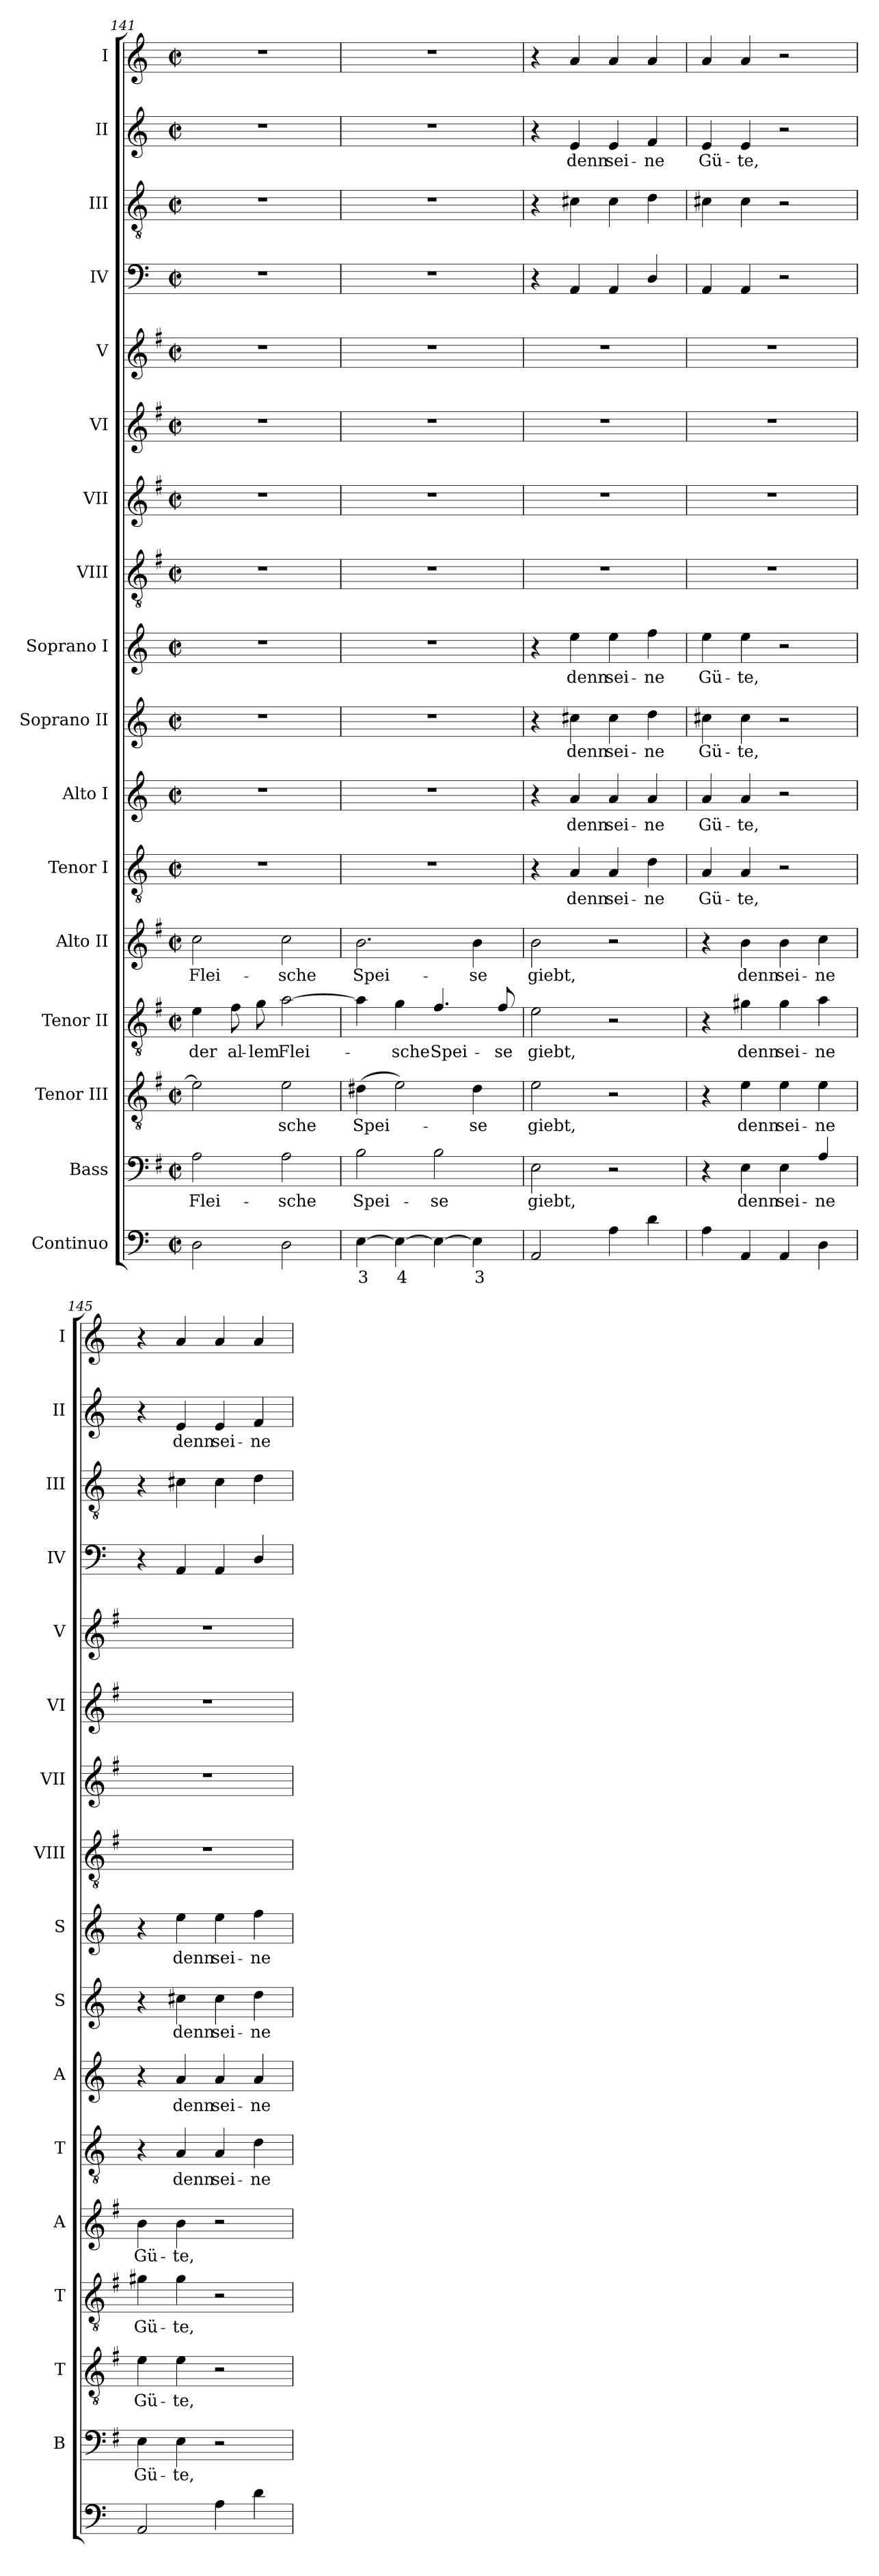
**kern	**text	**kern	**text	**kern	**text	**kern	**text	**kern	**text	**kern	**text	**kern	**text	**kern	**text	**kern	**text	**kern	**kern	**kern	**kern	**kern	**kern	**kern	**text	**kern
*part17	*part17	*part16	*part16	*part15	*part15	*part14	*part14	*part13	*part13	*part12	*part12	*part11	*part11	*part10	*part10	*part9	*part9	*part8	*part7	*part6	*part5	*part4	*part3	*part2	*part2	*part1
*staff17	*staff17	*staff16	*staff16	*staff15	*staff15	*staff14	*staff14	*staff13	*staff13	*staff12	*staff12	*staff11	*staff11	*staff10	*staff10	*staff9	*staff9	*staff8	*staff7	*staff6	*staff5	*staff4	*staff3	*staff2	*staff2	*staff1
*I"Continuo	*	*I"Bass	*	*I"Tenor III	*	*I"Tenor II	*	*I"Alto II	*	*I"Tenor I	*	*I"Alto I	*	*I"Soprano II	*	*I"Soprano I	*	*I"VIII	*I"VII	*I"VI	*I"V	*I"IV	*I"III	*I"II	*	*I"I
*	*	*I'B	*	*I'T	*	*I'T	*	*I'A	*	*I'T	*	*I'A	*	*I'S	*	*I'S	*	*I'VIII	*I'VII	*I'VI	*I'V	*I'IV	*I'III	*I'II	*	*I'I
!!LO:LB:g=z
*clefF4	*	*clefF4	*	*clefGv2	*	*clefGv2	*	*clefG2	*	*clefGv2	*	*clefG2	*	*clefG2	*	*clefG2	*	*clefGv2	*clefG2	*clefG2	*clefG2	*clefF4	*clefGv2	*clefG2	*	*clefG2
*	*	*ITrd4c7	*	*ITrd4c7	*	*ITrd4c7	*	*ITrd4c7	*	*	*	*	*	*	*	*	*	*ITrd4c7	*ITrd4c7	*ITrd4c7	*ITrd4c7	*	*	*	*	*
*k[]	*	*k[]	*	*k[]	*	*k[]	*	*k[]	*	*k[]	*	*k[]	*	*k[]	*	*k[]	*	*k[]	*k[]	*k[]	*k[]	*k[]	*k[]	*k[]	*	*k[]
*C:	*	*C:	*	*C:	*	*C:	*	*C:	*	*C:	*	*C:	*	*C:	*	*C:	*	*C:	*C:	*C:	*C:	*C:	*C:	*C:	*	*C:
*M2/2	*	*M2/2	*	*M2/2	*	*M2/2	*	*M2/2	*	*M2/2	*	*M2/2	*	*M2/2	*	*M2/2	*	*M2/2	*M2/2	*M2/2	*M2/2	*M2/2	*M2/2	*M2/2	*	*M2/2
*met(c|)	*	*met(c|)	*	*met(c|)	*	*met(c|)	*	*met(c|)	*	*met(c|)	*	*met(c|)	*	*met(c|)	*	*met(c|)	*	*met(c|)	*met(c|)	*met(c|)	*met(c|)	*met(c|)	*met(c|)	*met(c|)	*	*met(c|)
=141	=141	=141	=141	=141	=141	=141	=141	=141	=141	=141	=141	=141	=141	=141	=141	=141	=141	=141	=141	=141	=141	=141	=141	=141	=141	=141
!	!	!	!LO:LY:b	!	!	!	!LO:LY:b	!	!LO:LY:b	!	!	!	!	!	!	!	!	!	!	!	!	!	!	!	!	!
2D	.	2D	Flei-	2A]	.	4A	der	2f	Flei-	1r	.	1r	.	1r	.	1r	.	1r	1r	1r	1r	1r	1r	1r	.	1r
!	!	!	!	!	!	!	!LO:LY:b	!	!	!	!	!	!	!	!	!	!	!	!	!	!	!	!	!	!	!
.	.	.	.	.	.	8B	al-	.	.	.	.	.	.	.	.	.	.	.	.	.	.	.	.	.	.	.
!	!	!	!	!	!	!	!LO:LY:b	!	!	!	!	!	!	!	!	!	!	!	!	!	!	!	!	!	!	!
.	.	.	.	.	.	8c	-lem	.	.	.	.	.	.	.	.	.	.	.	.	.	.	.	.	.	.	.
!	!	!	!LO:LY:b	!	!LO:LY:b	!	!LO:LY:b	!	!LO:LY:b	!	!	!	!	!	!	!	!	!	!	!	!	!	!	!	!	!
2D	.	2D	-sche	2A	sche	[2d	Flei-	2f	-sche	.	.	.	.	.	.	.	.	.	.	.	.	.	.	.	.	.
=142	=142	=142	=142	=142	=142	=142	=142	=142	=142	=142	=142	=142	=142	=142	=142	=142	=142	=142	=142	=142	=142	=142	=142	=142	=142	=142
!	!LO:LY:b	!	!LO:LY:b	!	!LO:LY:b	!	!	!	!LO:LY:b	!	!	!	!	!	!	!	!	!	!	!	!	!	!	!	!	!
[4E	3	2E	Spei-	(<4G#X	Spei-	4d]	.	2.e	Spei-	1r	.	1r	.	1r	.	1r	.	1r	1r	1r	1r	1r	1r	1r	.	1r
!	!LO:LY:b	!	!	!	!	!	!LO:LY:b	!	!	!	!	!	!	!	!	!	!	!	!	!	!	!	!	!	!	!
4E_	4	.	.	2A)	.	4c	sche	.	.	.	.	.	.	.	.	.	.	.	.	.	.	.	.	.	.	.
!	!	!	!LO:LY:b	!	!	!	!LO:LY:b	!	!	!	!	!	!	!	!	!	!	!	!	!	!	!	!	!	!	!
4E_	.	2E	-se	.	.	4.B/	Spei-	.	.	.	.	.	.	.	.	.	.	.	.	.	.	.	.	.	.	.
!	!LO:LY:b	!	!	!	!LO:LY:b	!	!	!	!LO:LY:b	!	!	!	!	!	!	!	!	!	!	!	!	!	!	!	!	!
4E]	3	.	.	4G#	se	.	.	4e	-se	.	.	.	.	.	.	.	.	.	.	.	.	.	.	.	.	.
!	!	!	!	!	!	!	!LO:LY:b	!	!	!	!	!	!	!	!	!	!	!	!	!	!	!	!	!	!	!
.	.	.	.	.	.	8B/	-se	.	.	.	.	.	.	.	.	.	.	.	.	.	.	.	.	.	.	.
=143	=143	=143	=143	=143	=143	=143	=143	=143	=143	=143	=143	=143	=143	=143	=143	=143	=143	=143	=143	=143	=143	=143	=143	=143	=143	=143
!	!	!	!LO:LY:b	!	!LO:LY:b	!	!LO:LY:b	!	!LO:LY:b	!	!	!	!	!	!	!	!	!	!	!	!	!	!	!	!	!
2AA	.	2AA	giebt,	2A	giebt,	2A	giebt,	2e	giebt,	4r	.	4r	.	4r	.	4r	.	1r	1r	1r	1r	4r	4r	4r	.	4r
!	!	!	!	!	!	!	!	!	!	!	!LO:LY:b	!	!LO:LY:b	!	!LO:LY:b	!	!LO:LY:b	!	!	!	!	!	!	!	!LO:LY:b	!
.	.	.	.	.	.	.	.	.	.	4A	denn	4a	denn	4cc#X	denn	4ee	denn	.	.	.	.	4AA	4c#X	4e	denn	4a
!	!	!	!	!	!	!	!	!	!	!	!LO:LY:b	!	!LO:LY:b	!	!LO:LY:b	!	!LO:LY:b	!	!	!	!	!	!	!	!LO:LY:b	!
4A	.	2r	.	2r	.	2r	.	2r	.	4A	sei-	4a	sei-	4cc#	sei-	4ee	sei-	.	.	.	.	4AA	4c#	4e	sei-	4a
!	!	!	!	!	!	!	!	!	!	!	!LO:LY:b	!	!LO:LY:b	!	!LO:LY:b	!	!LO:LY:b	!	!	!	!	!	!	!	!LO:LY:b	!
4d	.	.	.	.	.	.	.	.	.	4d	-ne	4a	-ne	4dd	-ne	4ff	-ne	.	.	.	.	4D/	4d	4f	-ne	4a
=144	=144	=144	=144	=144	=144	=144	=144	=144	=144	=144	=144	=144	=144	=144	=144	=144	=144	=144	=144	=144	=144	=144	=144	=144	=144	=144
!	!	!	!	!	!	!	!	!	!	!	!LO:LY:b	!	!LO:LY:b	!	!LO:LY:b	!	!LO:LY:b	!	!	!	!	!	!	!	!LO:LY:b	!
4A	.	4r	.	4r	.	4r	.	4r	.	4A	Gü-	4a	Gü-	4cc#X	Gü-	4ee	Gü-	1r	1r	1r	1r	4AA	4c#X	4e	Gü-	4a
!	!	!	!LO:LY:b	!	!LO:LY:b	!	!LO:LY:b	!	!LO:LY:b	!	!LO:LY:b	!	!LO:LY:b	!	!LO:LY:b	!	!LO:LY:b	!	!	!	!	!	!	!	!LO:LY:b	!
4AA	.	4AA	denn	4A	denn	4c#X	denn	4e	denn	4A	-te,	4a	-te,	4cc#	-te,	4ee	-te,	.	.	.	.	4AA	4c#	4e	-te,	4a
!	!	!	!LO:LY:b	!	!LO:LY:b	!	!LO:LY:b	!	!LO:LY:b	!	!	!	!	!	!	!	!	!	!	!	!	!	!	!	!	!
4AA	.	4AA	sei-	4A	sei-	4c#	sei-	4e	sei-	2r	.	2r	.	2r	.	2r	.	.	.	.	.	2r	2r	2r	.	2r
!	!	!	!LO:LY:b	!	!LO:LY:b	!	!LO:LY:b	!	!LO:LY:b	!	!	!	!	!	!	!	!	!	!	!	!	!	!	!	!	!
4D	.	4D/	-ne	4A	-ne	4d	-ne	4f	-ne	.	.	.	.	.	.	.	.	.	.	.	.	.	.	.	.	.
=145	=145	=145	=145	=145	=145	=145	=145	=145	=145	=145	=145	=145	=145	=145	=145	=145	=145	=145	=145	=145	=145	=145	=145	=145	=145	=145
!	!	!	!LO:LY:b	!	!LO:LY:b	!	!LO:LY:b	!	!LO:LY:b	!	!	!	!	!	!	!	!	!	!	!	!	!	!	!	!	!
2AA	.	4AA	Gü-	4A	Gü-	4c#X	Gü-	4e	Gü-	4r	.	4r	.	4r	.	4r	.	1r	1r	1r	1r	4r	4r	4r	.	4r
!	!	!	!LO:LY:b	!	!LO:LY:b	!	!LO:LY:b	!	!LO:LY:b	!	!LO:LY:b	!	!LO:LY:b	!	!LO:LY:b	!	!LO:LY:b	!	!	!	!	!	!	!	!LO:LY:b	!
.	.	4AA	-te,	4A	-te,	4c#	-te,	4e	-te,	4A	denn	4a	denn	4cc#X	denn	4ee	denn	.	.	.	.	4AA	4c#X	4e	denn	4a
!	!	!	!	!	!	!	!	!	!	!	!LO:LY:b	!	!LO:LY:b	!	!LO:LY:b	!	!LO:LY:b	!	!	!	!	!	!	!	!LO:LY:b	!
4A	.	2r	.	2r	.	2r	.	2r	.	4A	sei-	4a	sei-	4cc#	sei-	4ee	sei-	.	.	.	.	4AA	4c#	4e	sei-	4a
!	!	!	!	!	!	!	!	!	!	!	!LO:LY:b	!	!LO:LY:b	!	!LO:LY:b	!	!LO:LY:b	!	!	!	!	!	!	!	!LO:LY:b	!
4d	.	.	.	.	.	.	.	.	.	4d	-ne	4a	-ne	4dd	-ne	4ff	-ne	.	.	.	.	4D/	4d	4f	-ne	4a
=	=	=	=	=	=	=	=	=	=	=	=	=	=	=	=	=	=	=	=	=	=	=	=	=	=	=
*-	*-	*-	*-	*-	*-	*-	*-	*-	*-	*-	*-	*-	*-	*-	*-	*-	*-	*-	*-	*-	*-	*-	*-	*-	*-	*-
